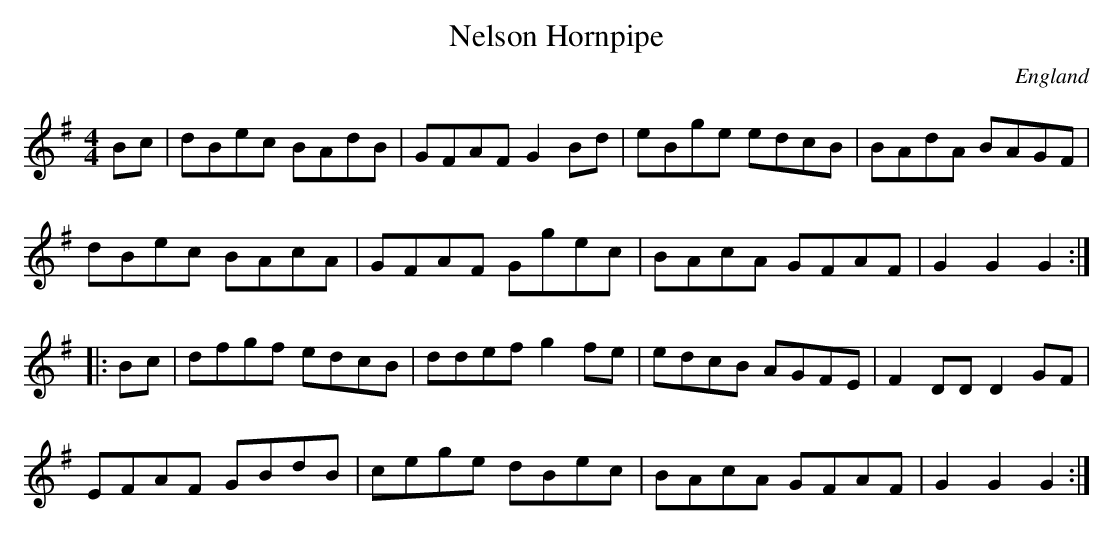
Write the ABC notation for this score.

X:1
T:Nelson Hornpipe
L:1/8
M:4/4
O:England
K:G major
Bc|\
dBec BAdB | GFAF G2Bd | eBge edcB | BAdA BAGF |
dBec BAcA | GFAF Ggec | BAcA GFAF | G2G2 G2 ::
Bc|\
dfgf edcB | ddef g2fe | edcB AGFE | F2DD D2GF |
EFAF GBdB | cege dBec | BAcA GFAF | G2G2 G2:|
